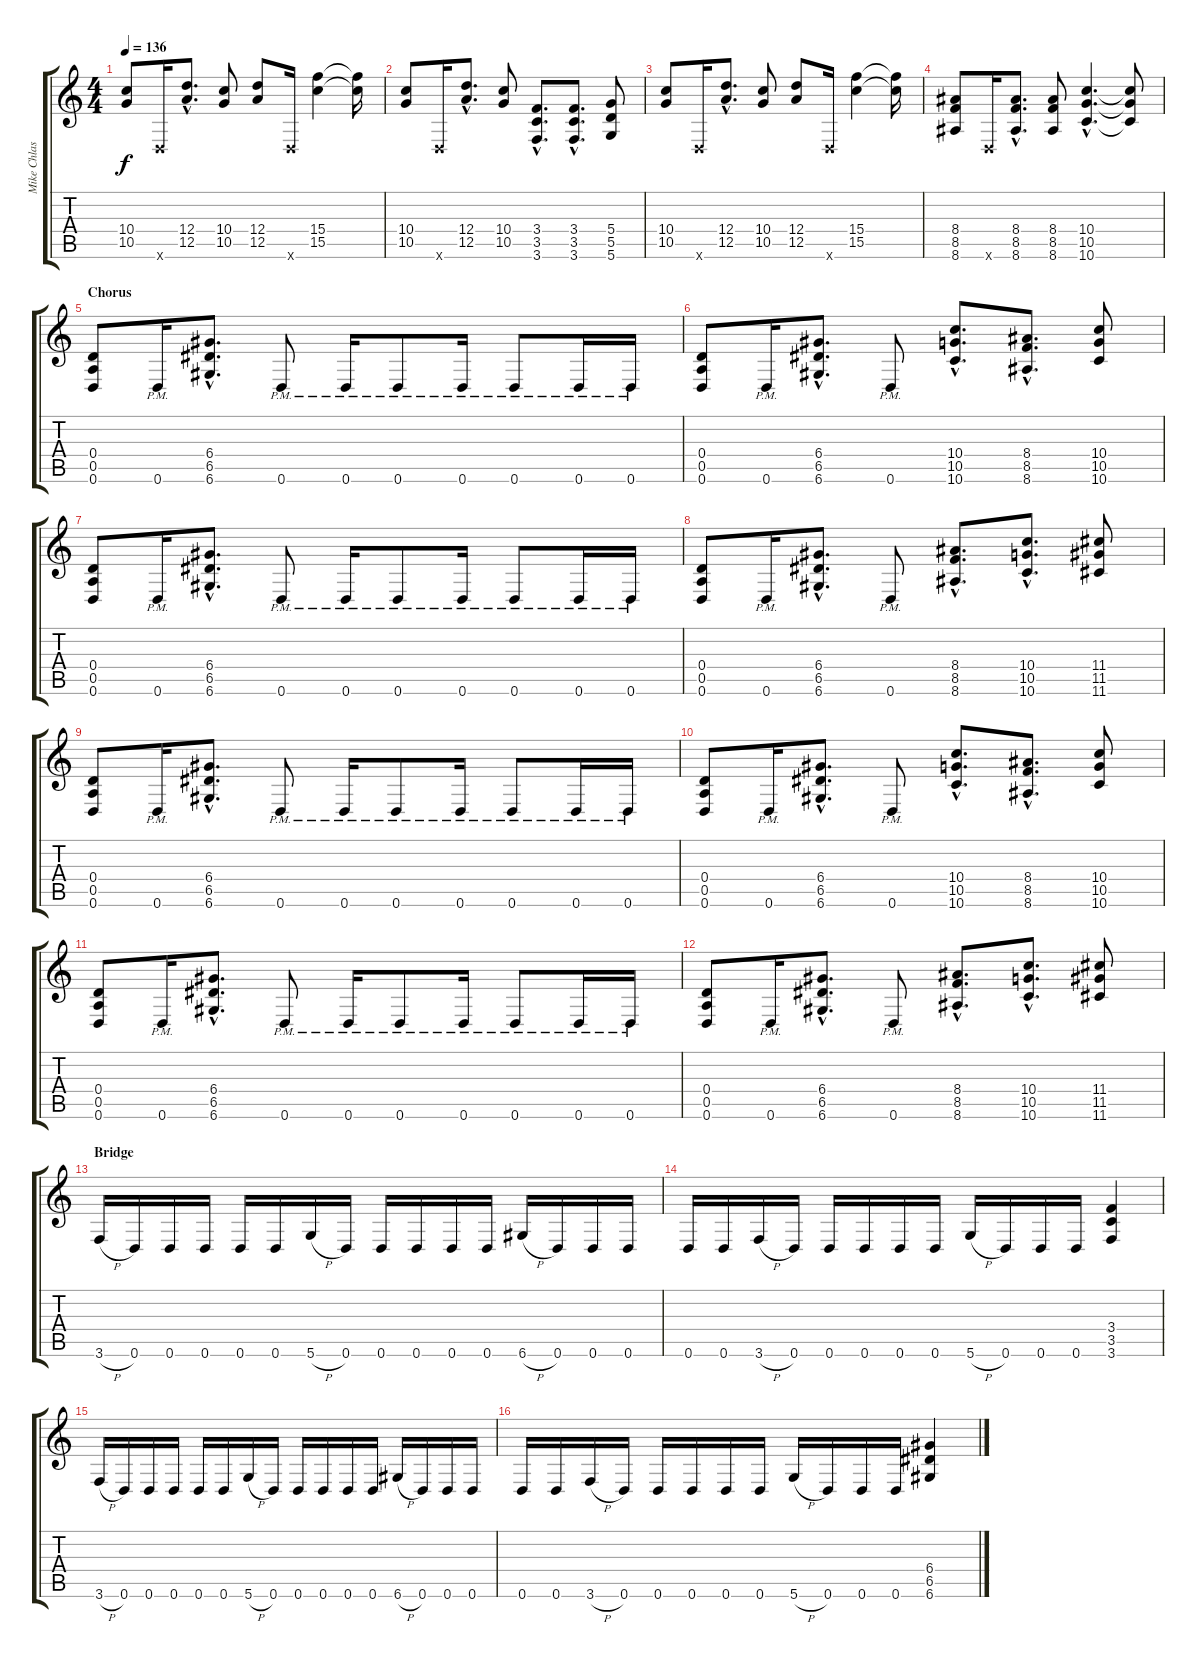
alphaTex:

\track ("Mike Chlasciak" "Mike Chlas") {instrument overdrivenguitar}
\staff {score tabs}
\tuning (E4 B3 G3 D3 A2 D2) {hide}
\ts (4 4)
\tempo 136
\clef g2
\ks c
(10.4 10.5).8{dy f} 0.6{x}.16 (12.4{hac} 12.5{hac}).8{d} (10.4 10.5).8 (12.4 12.5).8 0.6{x}.16 (15.4 15.5).4 (15.4{t} 15.5{t}).16 |
(10.4 10.5).8 0.6{x}.16 (12.4{hac} 12.5{hac}).8{d} (10.4 10.5).8 (3.4{hac} 3.5{hac} 3.6{hac}).8{d} (3.4{hac} 3.5{hac} 3.6{hac}).8{d} (5.4 5.5 5.6).8 |
(10.4 10.5).8 0.6{x}.16 (12.4{hac} 12.5{hac}).8{d} (10.4 10.5).8 (12.4 12.5).8 0.6{x}.16 (15.4 15.5).4 (15.4{t} 15.5{t}).16 |
(8.4 8.5 8.6).8 0.6{x}.16 (8.4{hac} 8.5{hac} 8.6{hac}).8{d} (8.4 8.5 8.6).8 (10.4{hac} 10.5{hac} 10.6{hac}).4{d} (10.4{t} 10.5{t} 10.6{t}).8 |
\section ("" "Chorus")
(0.4 0.5 0.6).8 0.6{pm}.16 (6.4{hac} 6.5{hac} 6.6{hac}).8{d} 0.6{pm}.8 0.6{pm}.16 0.6{pm}.8 0.6{pm}.16 0.6{pm}.8 0.6{pm}.16 0.6{pm}.16 |
(0.4 0.5 0.6).8 0.6{pm}.16 (6.4{hac} 6.5{hac} 6.6{hac}).8{d} 0.6{pm}.8 (10.4{hac} 10.5{hac} 10.6{hac}).8{d} (8.4{hac} 8.5{hac} 8.6{hac}).8{d} (10.4 10.5 10.6).8 |
(0.4 0.5 0.6).8 0.6{pm}.16 (6.4{hac} 6.5{hac} 6.6{hac}).8{d} 0.6{pm}.8 0.6{pm}.16 0.6{pm}.8 0.6{pm}.16 0.6{pm}.8 0.6{pm}.16 0.6{pm}.16 |
(0.4 0.5 0.6).8 0.6{pm}.16 (6.4{hac} 6.5{hac} 6.6{hac}).8{d} 0.6{pm}.8 (8.4{hac} 8.5{hac} 8.6{hac}).8{d} (10.4{hac} 10.5{hac} 10.6{hac}).8{d} (11.4 11.5 11.6).8 |
(0.4 0.5 0.6).8 0.6{pm}.16 (6.4{hac} 6.5{hac} 6.6{hac}).8{d} 0.6{pm}.8 0.6{pm}.16 0.6{pm}.8 0.6{pm}.16 0.6{pm}.8 0.6{pm}.16 0.6{pm}.16 |
(0.4 0.5 0.6).8 0.6{pm}.16 (6.4{hac} 6.5{hac} 6.6{hac}).8{d} 0.6{pm}.8 (10.4{hac} 10.5{hac} 10.6{hac}).8{d} (8.4{hac} 8.5{hac} 8.6{hac}).8{d} (10.4 10.5 10.6).8 |
(0.4 0.5 0.6).8 0.6{pm}.16 (6.4{hac} 6.5{hac} 6.6{hac}).8{d} 0.6{pm}.8 0.6{pm}.16 0.6{pm}.8 0.6{pm}.16 0.6{pm}.8 0.6{pm}.16 0.6{pm}.16 |
(0.4 0.5 0.6).8 0.6{pm}.16 (6.4{hac} 6.5{hac} 6.6{hac}).8{d} 0.6{pm}.8 (8.4{hac} 8.5{hac} 8.6{hac}).8{d} (10.4{hac} 10.5{hac} 10.6{hac}).8{d} (11.4 11.5 11.6).8 |
\section ("" "Bridge")
3.6{h}.16 0.6.16 0.6.16 0.6.16 0.6.16 0.6.16 5.6{h}.16 0.6.16 0.6.16 0.6.16 0.6.16 0.6.16 6.6{h}.16 0.6.16 0.6.16 0.6.16 |
0.6.16 0.6.16 3.6{h}.16 0.6.16 0.6.16 0.6.16 0.6.16 0.6.16 5.6{h}.16 0.6.16 0.6.16 0.6.16 (3.4 3.5 3.6).4 |
3.6{h}.16 0.6.16 0.6.16 0.6.16 0.6.16 0.6.16 5.6{h}.16 0.6.16 0.6.16 0.6.16 0.6.16 0.6.16 6.6{h}.16 0.6.16 0.6.16 0.6.16 |
0.6.16 0.6.16 3.6{h}.16 0.6.16 0.6.16 0.6.16 0.6.16 0.6.16 5.6{h}.16 0.6.16 0.6.16 0.6.16 (6.4 6.5 6.6).4
